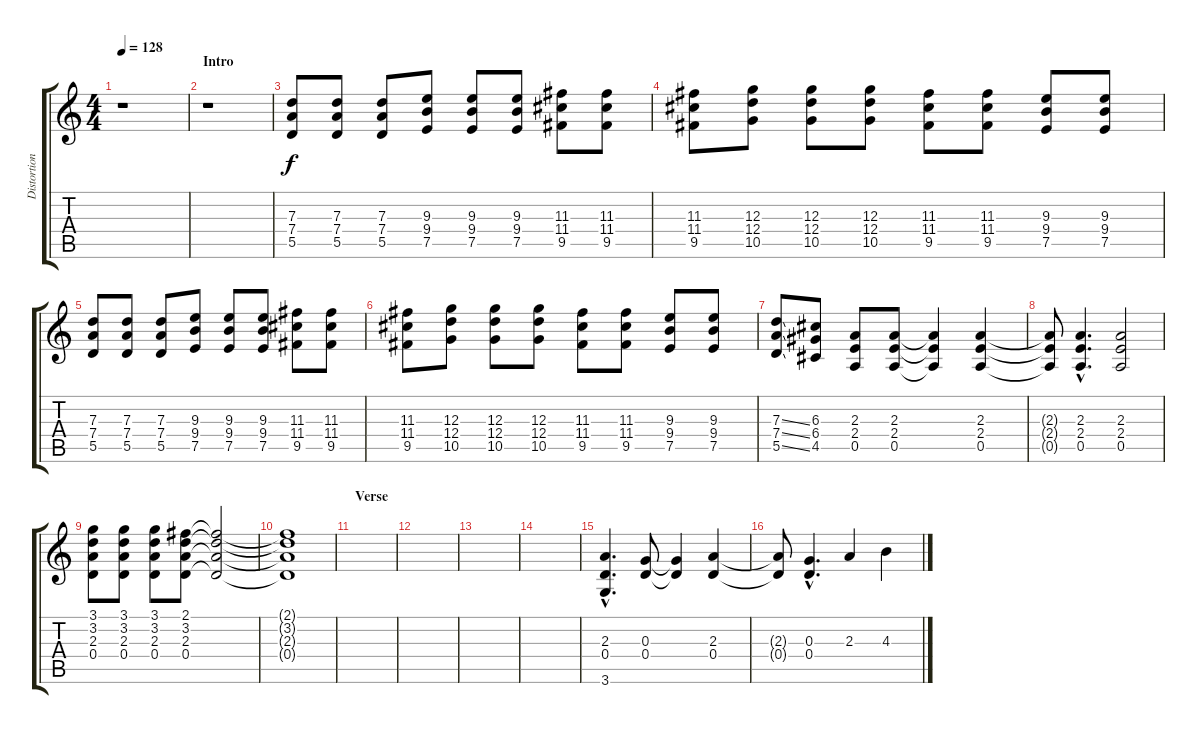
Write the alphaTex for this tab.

\track ("Distortion Guitar" "Distortion") {instrument distortionguitar}
\staff {score tabs}
\tuning (E4 B3 G3 D3 A2 E2) {hide}
\ts (4 4)
\tempo 128
\clef g2
\ks c
r.1{dy f instrument distortionguitar} |
\section ("" "Intro")
r.1 |
(7.3 7.4 5.5).8 (7.3 7.4 5.5).8 (7.3 7.4 5.5).8 (9.3 9.4 7.5).8 (9.3 9.4 7.5).8 (9.3 9.4 7.5).8 (11.3 11.4 9.5).8 (11.3 11.4 9.5).8 |
(11.3 11.4 9.5).8 (12.3 12.4 10.5).8 (12.3 12.4 10.5).8 (12.3 12.4 10.5).8 (11.3 11.4 9.5).8 (11.3 11.4 9.5).8 (9.3 9.4 7.5).8 (9.3 9.4 7.5).8 |
(7.3 7.4 5.5).8 (7.3 7.4 5.5).8 (7.3 7.4 5.5).8 (9.3 9.4 7.5).8 (9.3 9.4 7.5).8 (9.3 9.4 7.5).8 (11.3 11.4 9.5).8 (11.3 11.4 9.5).8 |
(11.3 11.4 9.5).8 (12.3 12.4 10.5).8 (12.3 12.4 10.5).8 (12.3 12.4 10.5).8 (11.3 11.4 9.5).8 (11.3 11.4 9.5).8 (9.3 9.4 7.5).8 (9.3 9.4 7.5).8 |
(7.3{ss} 7.4{ss} 5.5{ss}).8 (6.3 6.4 4.5).8 (2.3 2.4 0.5).8 (2.3 2.4 0.5).8 (2.3{t} 2.4{t} 0.5{t}).4 (2.3 2.4 0.5).4 |
(2.3{t} 2.4{t} 0.5{t}).8 (2.3{hac} 2.4{hac} 0.5{hac}).4{d} (2.3 2.4 0.5).2 |
(3.1 3.2 2.3 0.4).8 (3.1 3.2 2.3 0.4).8 (3.1 3.2 2.3 0.4).8 (2.1 3.2 2.3 0.4).8 (2.1{t} 3.2{t} 2.3{t} 0.4{t}).2 |
(2.1{t} 3.2{t} 2.3{t} 0.4{t}).1 |
\section ("" "Verse")
|
|
|
|
(2.3{hac} 0.4{hac} 3.6{hac}).4{d} (0.3 0.4).8 (0.3{t} 0.4{t}).4 (2.3 0.4).4 |
(2.3{t} 0.4{t}).8 (0.3{hac} 0.4{hac}).4{d} 2.3.4 4.3.4
